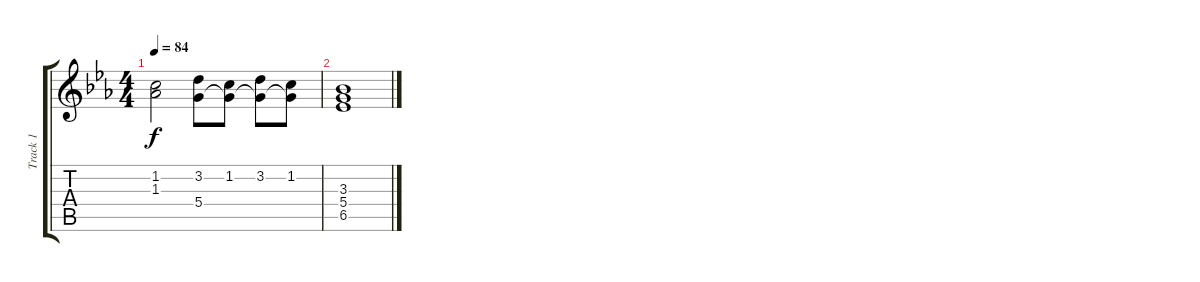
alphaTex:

\track ("Track 1" "Track 1") {instrument electricguitarjazz}
\staff {score tabs}
\tuning (E4 B3 G3 D3 A2 E2) {hide}
\ts (4 4)
\tempo 84
\clef g2
\ks eb
(1.2 1.3).2{dy f} (3.2 5.4{t}).8 (1.2 5.4{t}).8 (3.2 5.4{t}).8 (1.2 5.4{t}).8 |
(3.3 5.4 6.5).1
